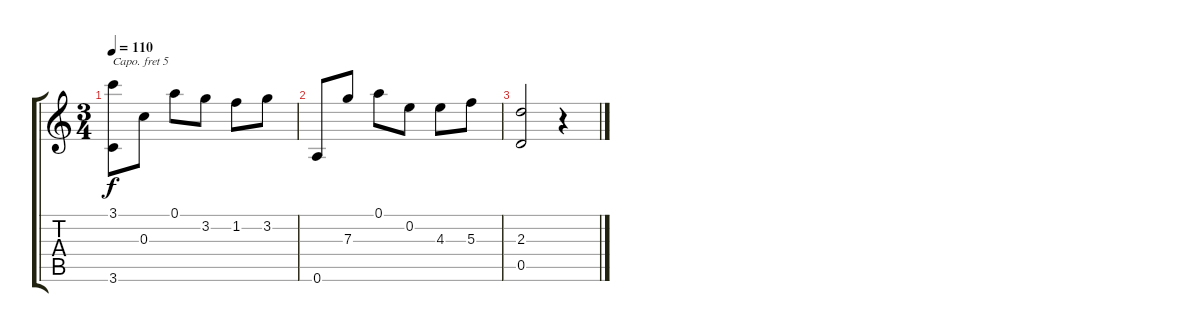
\track "" {instrument acousticguitarsteel}
\staff {score tabs}
\capo 5
\tuning (E4 B3 G3 D3 A2 E2) {hide}
\ts (3 4)
\tempo 110
\clef g2
\ks c
(3.1 3.6).8{dy f} 0.3.8 0.1.8 3.2.8 1.2.8 3.2.8 |
0.6.8 7.3.8 0.1.8 0.2.8 4.3.8 5.3.8 |
(2.3 0.5).2 r.4
